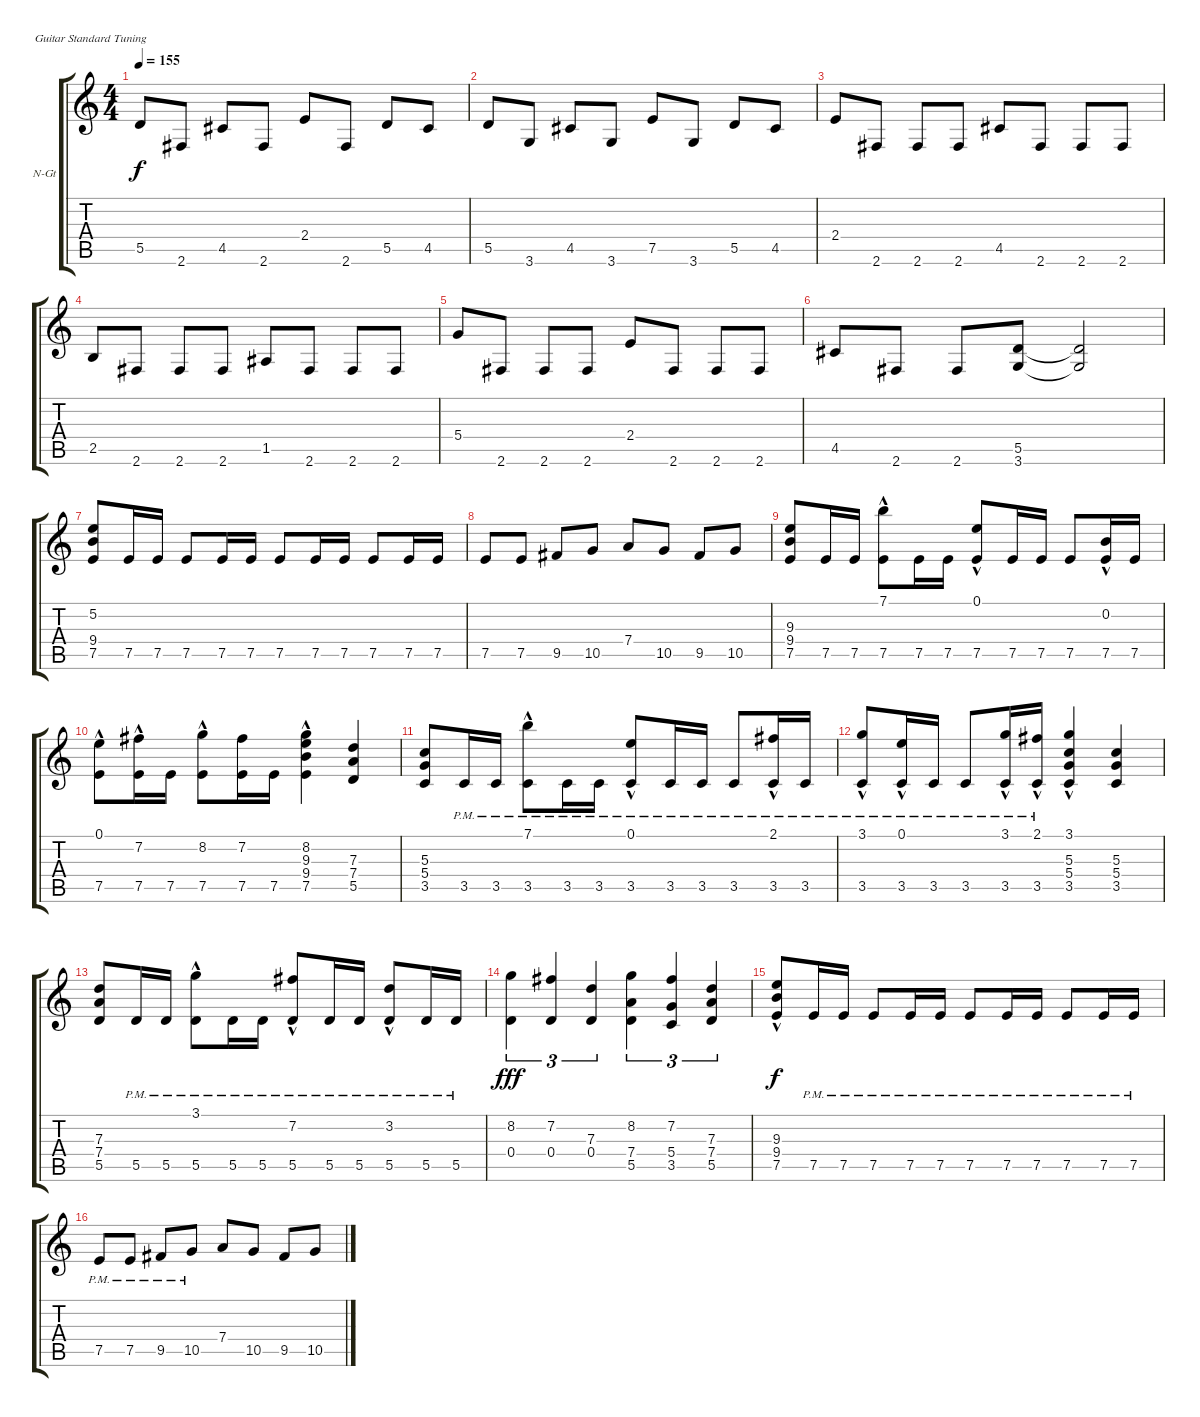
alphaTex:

\defaultSystemsLayout 4
\bracketExtendMode groupsimilarinstruments
\firstSystemTrackNameOrientation horizontal
\otherSystemsTrackNameOrientation horizontal
\track ("Nylon Guitar" "N-Gt") {instrument acousticguitarnylon}
\staff {score tabs}
\tuning (E4 B3 G3 D3 A2 E2)
\ts (4 4)
\tempo 155
\clef g2
\scale
0.355691
\ks c
5.5.8{dy f} 2.6.8 4.5.8 2.6.8 2.4.8 2.6.8 5.5.8 4.5.8 |
\scale
0.355691 5.5.8 3.6.8 4.5.8 3.6.8 7.5.8 3.6.8 5.5.8 4.5.8 |
\scale
0.333333 2.4.8 2.6.8 2.6.8 2.6.8 4.5.8 2.6.8 2.6.8 2.6.8 |
\scale
0.333333 2.5.8 2.6.8 2.6.8 2.6.8 1.5.8 2.6.8 2.6.8 2.6.8 |
\scale
0.333333 5.4.8 2.6.8 2.6.8 2.6.8 2.4.8 2.6.8 2.6.8 2.6.8 |
\scale
0.26145 4.5.8 2.6.8 2.6.8 (5.5 3.6).8 (5.5{t} 3.6{t}).2 |
\scale
0.40458 (9.4 7.5 5.2).8 7.5.16 7.5.16 7.5.8 7.5.16 7.5.16 7.5.8 7.5.16 7.5.16 7.5.8 7.5.16 7.5.16 |
\scale
0.333969 7.5.8 7.5.8 9.5.8 10.5.8 7.4.8 10.5.8 9.5.8 10.5.8 |
\scale
0.354515 (9.4 7.5 9.3).8 7.5.16 7.5.16 (7.5 7.1{hac}).8 7.5.16 7.5.16 (7.5 0.1{hac}).8 7.5.16 7.5.16 7.5.8 (7.5 0.2{hac}).16 7.5.16 |
\scale
0.29097 (7.5 0.1{hac}).8 (7.5 7.2{hac}).16 7.5.16 (7.5 8.2{hac}).8 (7.5 7.2).16 7.5.16 (9.4 7.5 9.3 8.2{hac}).4 (7.4 5.5 7.3).4 |
\scale
0.354515 (5.3 5.4 3.5).8 3.5{pm}.16 3.5{pm}.16 (3.5{pm} 7.1{hac}).8 3.5{pm}.16 3.5{pm}.16 (3.5{pm} 0.1{hac}).8 3.5{pm}.16 3.5{pm}.16 3.5{pm}.8 (3.5{pm} 2.1{hac}).16 3.5{pm}.16 |
\scale
0.327217 (3.5{pm} 3.1{hac}).8 (3.5{pm} 0.1{hac}).16 3.5{pm}.16 3.5{pm}.8 (3.5{pm} 3.1{hac}).16 (3.5{pm} 2.1{hac}).16 (5.3 5.4 3.5 3.1{hac}).4 (5.3 5.4 3.5).4 |
\scale
0.415902 (7.3 7.4 5.5).8 5.5{pm}.16 5.5{pm}.16 (5.5{pm} 3.1{hac}).8 5.5{pm}.16 5.5{pm}.16 (5.5{pm} 7.2{hac}).8 5.5{pm}.16 5.5{pm}.16 (5.5{pm} 3.2{hac}).8 5.5{pm}.16 5.5{pm}.16 |
\scale
0.256881 (8.2 0.4).4{tu (3 2) dy fff} (7.2 0.4).4{tu (3 2)} (7.3 0.4).4{tu (3 2)} (8.2 5.5 7.4).4{tu (3 2)} (7.2 3.5 5.4).4{tu (3 2)} (7.3 5.5 7.4).4{tu (3 2)} |
\scale
0.353923 (9.3{hac} 9.4 7.5).8{dy f} 7.5{pm}.16 7.5{pm}.16 7.5{pm}.8 7.5{pm}.16 7.5{pm}.16 7.5{pm}.8 7.5{pm}.16 7.5{pm}.16 7.5{pm}.8 7.5{pm}.16 7.5{pm}.16 |
\scale
0.292154 7.5{pm}.8 7.5{pm}.8 9.5{pm}.8 10.5{pm}.8 7.4.8 10.5.8 9.5.8 10.5.8
